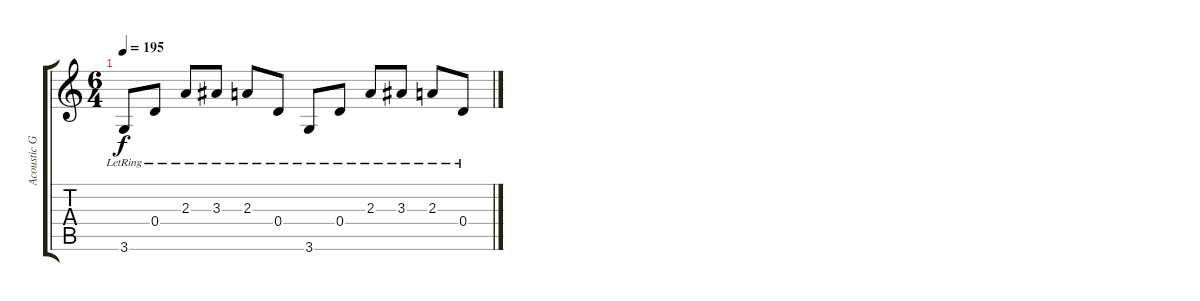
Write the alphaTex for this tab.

\track ("Acoustic Guitar" "Acoustic G") {instrument acousticguitarsteel}
\staff {score tabs}
\tuning (E4 B3 G3 D3 A2 E2) {hide}
\ts (6 4)
\tempo 195
\clef g2
\ks c
3.6{lr}.8{dy f} 0.4{lr}.8 2.3{lr}.8 3.3{lr}.8 2.3{lr}.8 0.4{lr}.8 3.6{lr}.8 0.4{lr}.8 2.3{lr}.8 3.3{lr}.8 2.3{lr}.8 0.4{lr}.8
